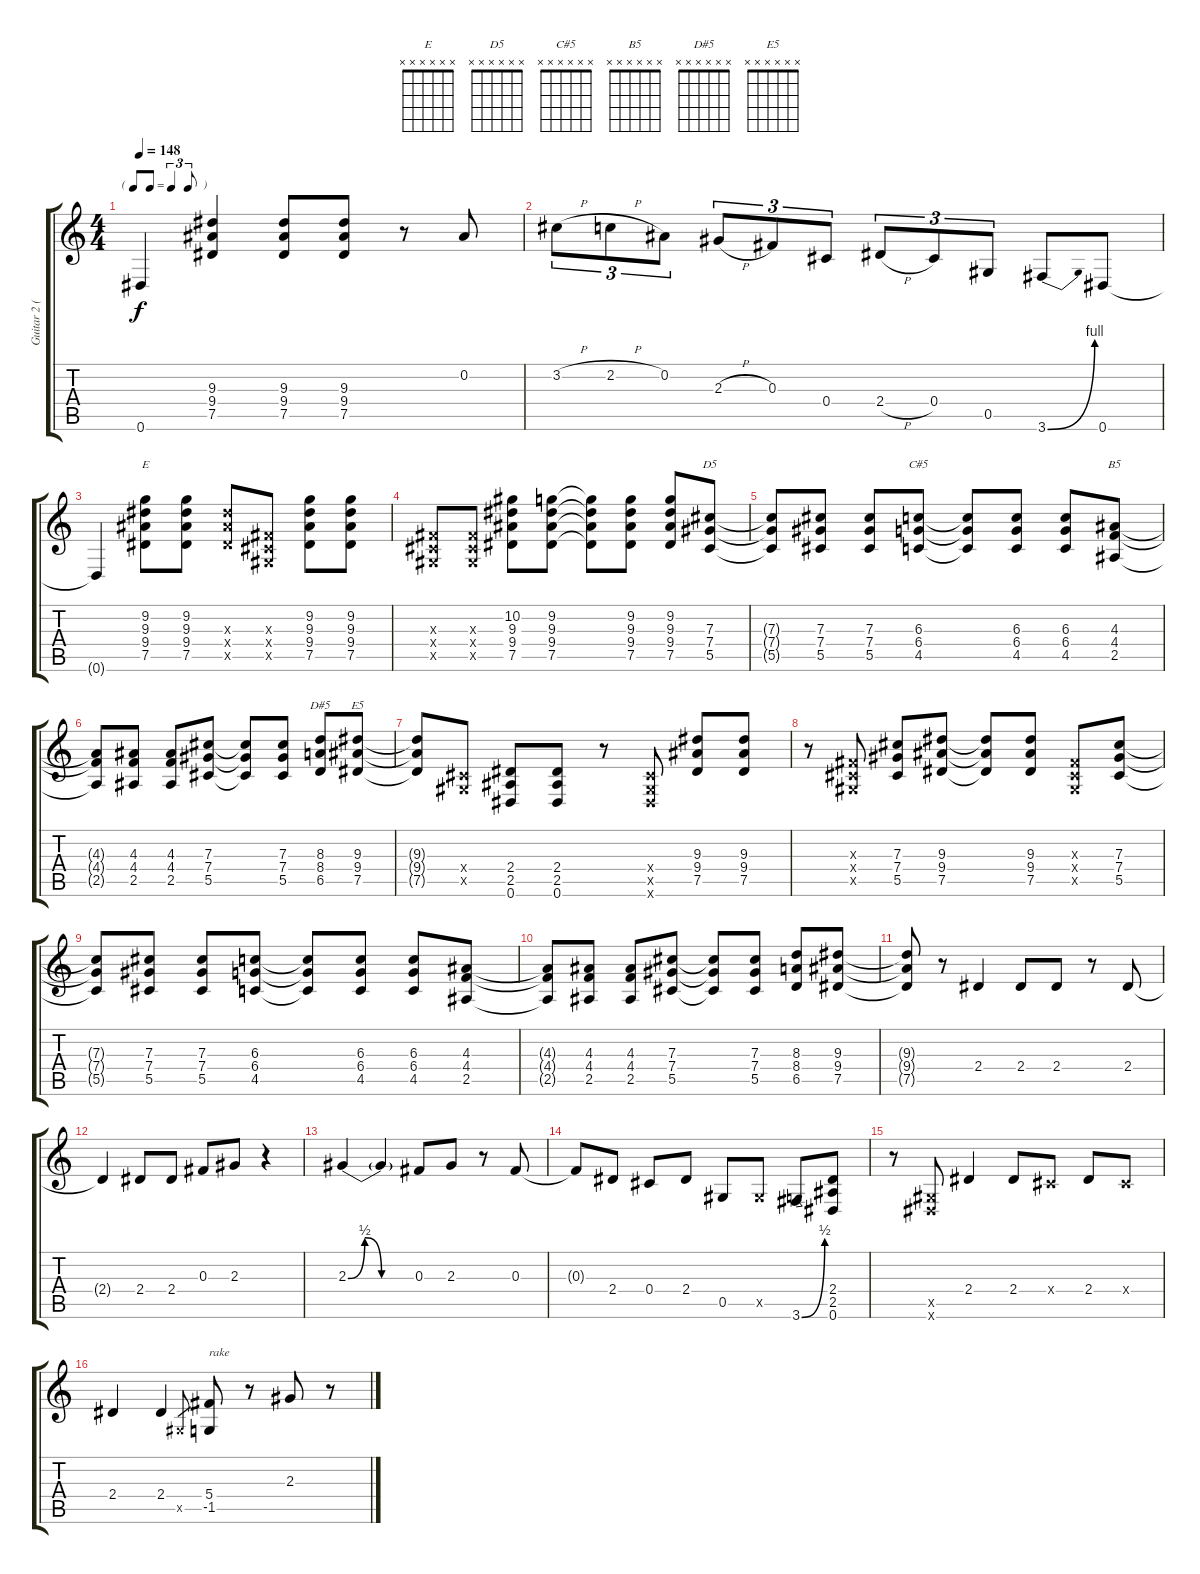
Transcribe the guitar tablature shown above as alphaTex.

\track ("Guitar 2 (Izzy)" "Guitar 2 (") {instrument overdrivenguitar}
\staff {score tabs}
\tuning (Eb4 Bb3 Gb3 Db3 Ab2 Eb2) {hide}
\chord ("E" x x x x x x)
\chord ("D5" x x x x x x)
\chord ("C#5" x x x x x x)
\chord ("B5" x x x x x x)
\chord ("D#5" x x x x x x)
\chord ("E5" x x x x x x)
\ts (4 4)
\tf triplet8th
\tempo 148
\clef g2
\ks c
0.6{t}.4{dy f} (9.3 9.4 7.5).4 (9.3 9.4 7.5).8 (9.3 9.4 7.5).8 r.8 0.2.8 |
3.2{h}.8{tu (3 2)} 2.2{h}.8{tu (3 2)} 0.2.8{tu (3 2)} 2.3{h}.8{tu (3 2)} 0.3.8{tu (3 2)} 0.4.8{tu (3 2)} 2.4{h}.8{tu (3 2)} 0.4.8{tu (3 2)} 0.5.8{tu (3 2)} 3.6{be (bend 0 0 60 4)}.8 0.6.8 |
0.6{t}.4 (9.2 9.3 9.4 7.5).8{ch "E"} (9.2 9.3 9.4 7.5).8 (9.3{x} 9.4{x} 7.5{x}).8 (0.3{x} 0.4{x} 0.5{x}).8 (9.2 9.3 9.4 7.5).8 (9.2 9.3 9.4 7.5).8 |
(0.3{x} 0.4{x} 0.5{x}).8 (0.3{x} 0.4{x} 0.5{x}).8 (10.2 9.3 9.4 7.5).8 (9.2 9.3 9.4 7.5).8 (9.2{t} 9.3{t} 9.4{t} 7.5{t}).8 (9.2 9.3 9.4 7.5).8 (9.2 9.3 9.4 7.5).8 (7.3 7.4 5.5).8{ch "D5"} |
(7.3{t} 7.4{t} 5.5{t}).8 (7.3 7.4 5.5).8 (7.3 7.4 5.5).8 (6.3 6.4 4.5).8{ch "C#5"} (6.3{t} 6.4{t} 4.5{t}).8 (6.3 6.4 4.5).8 (6.3 6.4 4.5).8 (4.3 4.4 2.5).8{ch "B5"} |
(4.3{t} 4.4{t} 2.5{t}).8 (4.3 4.4 2.5).8 (4.3 4.4 2.5).8 (7.3 7.4 5.5).8 (7.3{t} 7.4{t} 5.5{t}).8 (7.3 7.4 5.5).8 (8.3 8.4 6.5).8{ch "D#5"} (9.3 9.4 7.5).8{ch "E5"} |
(9.3{t} 9.4{t} 7.5{t}).8 (0.4{x} 0.5{x}).8 (2.4 2.5 0.6).8 (2.4 2.5 0.6).8 r.8 (0.4{x} 0.5{x} 0.6{x}).8 (9.3 9.4 7.5).8 (9.3 9.4 7.5).8 |
r.8 (0.3{x} 0.4{x} 0.5{x}).8 (7.3 7.4 5.5).8 (9.3 9.4 7.5).8 (9.3{t} 9.4{t} 7.5{t}).8 (9.3 9.4 7.5).8 (0.3{x} 0.4{x} 0.5{x}).8 (7.3 7.4 5.5).8 |
(7.3{t} 7.4{t} 5.5{t}).8 (7.3 7.4 5.5).8 (7.3 7.4 5.5).8 (6.3 6.4 4.5).8 (6.3{t} 6.4{t} 4.5{t}).8 (6.3 6.4 4.5).8 (6.3 6.4 4.5).8 (4.3 4.4 2.5).8 |
(4.3{t} 4.4{t} 2.5{t}).8 (4.3 4.4 2.5).8 (4.3 4.4 2.5).8 (7.3 7.4 5.5).8 (7.3{t} 7.4{t} 5.5{t}).8 (7.3 7.4 5.5).8 (8.3 8.4 6.5).8 (9.3 9.4 7.5).8 |
(9.3{t} 9.4{t} 7.5{t}).8 r.8 2.4.4 2.4.8 2.4.8 r.8 2.4.8 |
2.4{t}.4 2.4.8 2.4.8 0.3.8 2.3.8 r.4 |
2.3{be (custom 0 0 15 2 30 0 45 0 60 0)}.4 2.3{t}.4 0.3.8 2.3.8 r.8 0.3.8 |
0.3{t}.8 2.4.8 0.4.8 2.4.8 0.5.8 0.5{x}.8 3.6{be (bend 0 0 60 2)}.8 (2.4 2.5 0.6).8 |
r.8 (0.5{x} 0.6{x}).8 2.4.4 2.4.8 0.4{x}.8 2.4.8 0.4{x}.8 |
2.4.4 2.4.4 0.5{x}.8{gr} (5.4 -1.5).8{txt "rake"} r.8 2.3.8 r.8
